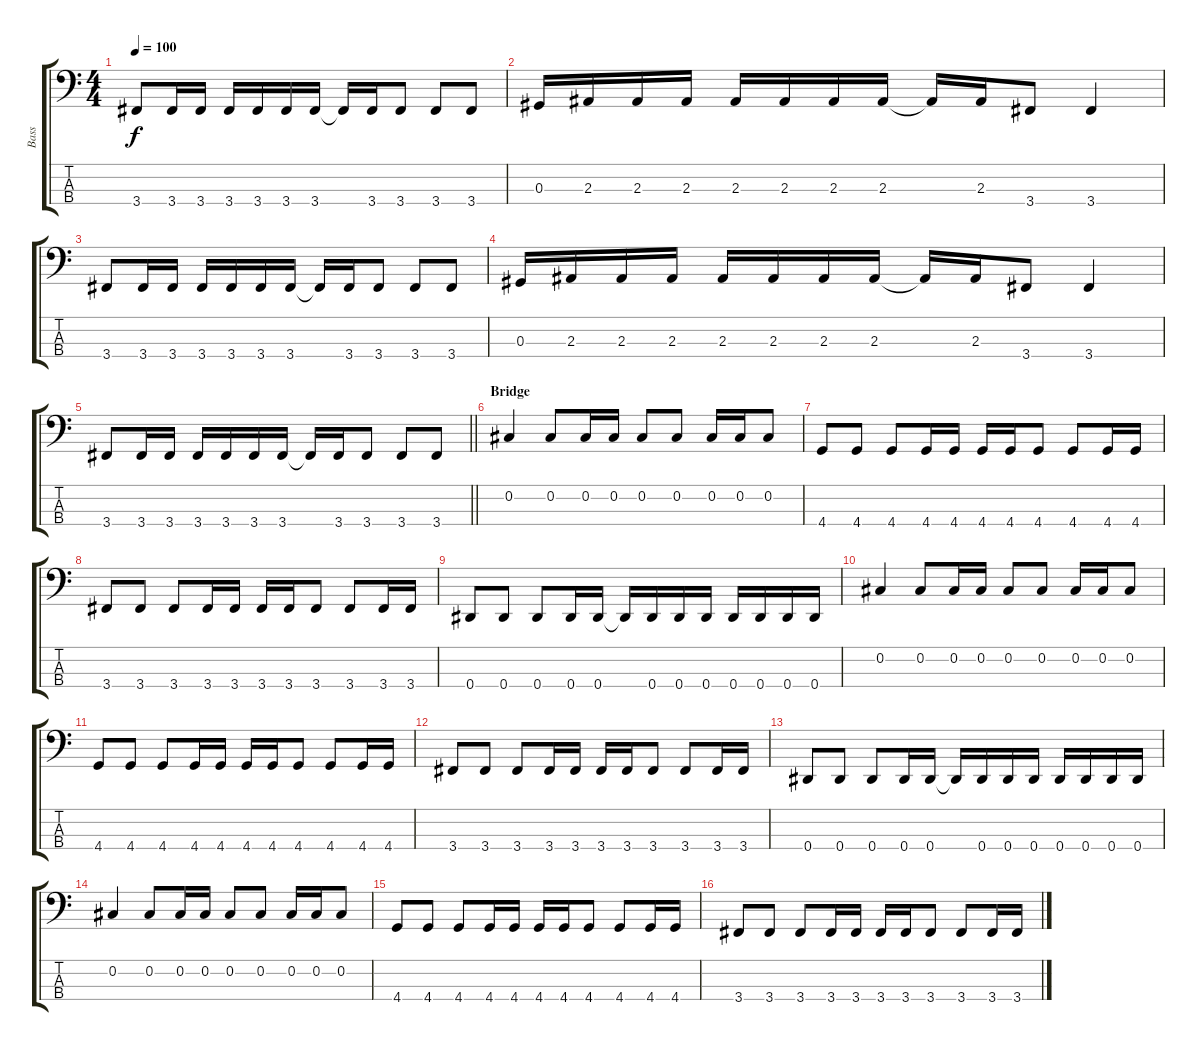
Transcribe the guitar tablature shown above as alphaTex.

\track ("Bass" "Bass") {instrument electricbasspick}
\staff {score tabs}
\tuning (Gb2 Db2 Ab1 Eb1) {hide}
\ts (4 4)
\tempo 100
\clef f4
\ks c
3.4.8{dy f} 3.4.16 3.4.16 3.4.16 3.4.16 3.4.16 3.4.16 3.4{t}.16 3.4.16 3.4.8 3.4.8 3.4.8 |
0.3.16 2.3.16 2.3.16 2.3.16 2.3.16 2.3.16 2.3.16 2.3.16 2.3{t}.16 2.3.16 3.4.8 3.4.4 |
3.4.8 3.4.16 3.4.16 3.4.16 3.4.16 3.4.16 3.4.16 3.4{t}.16 3.4.16 3.4.8 3.4.8 3.4.8 |
0.3.16 2.3.16 2.3.16 2.3.16 2.3.16 2.3.16 2.3.16 2.3.16 2.3{t}.16 2.3.16 3.4.8 3.4.4 |
\barLineRight lightlight
3.4.8 3.4.16 3.4.16 3.4.16 3.4.16 3.4.16 3.4.16 3.4{t}.16 3.4.16 3.4.8 3.4.8 3.4.8 |
\section ("" "Bridge")
0.2.4 0.2.8 0.2.16 0.2.16 0.2.8 0.2.8 0.2.16 0.2.16 0.2.8 |
4.4.8 4.4.8 4.4.8 4.4.16 4.4.16 4.4.16 4.4.16 4.4.8 4.4.8 4.4.16 4.4.16 |
3.4.8 3.4.8 3.4.8 3.4.16 3.4.16 3.4.16 3.4.16 3.4.8 3.4.8 3.4.16 3.4.16 |
0.4.8 0.4.8 0.4.8 0.4.16 0.4.16 0.4{t}.16 0.4.16 0.4.16 0.4.16 0.4.16 0.4.16 0.4.16 0.4.16 |
0.2.4 0.2.8 0.2.16 0.2.16 0.2.8 0.2.8 0.2.16 0.2.16 0.2.8 |
4.4.8 4.4.8 4.4.8 4.4.16 4.4.16 4.4.16 4.4.16 4.4.8 4.4.8 4.4.16 4.4.16 |
3.4.8 3.4.8 3.4.8 3.4.16 3.4.16 3.4.16 3.4.16 3.4.8 3.4.8 3.4.16 3.4.16 |
0.4.8 0.4.8 0.4.8 0.4.16 0.4.16 0.4{t}.16 0.4.16 0.4.16 0.4.16 0.4.16 0.4.16 0.4.16 0.4.16 |
0.2.4 0.2.8 0.2.16 0.2.16 0.2.8 0.2.8 0.2.16 0.2.16 0.2.8 |
4.4.8 4.4.8 4.4.8 4.4.16 4.4.16 4.4.16 4.4.16 4.4.8 4.4.8 4.4.16 4.4.16 |
3.4.8 3.4.8 3.4.8 3.4.16 3.4.16 3.4.16 3.4.16 3.4.8 3.4.8 3.4.16 3.4.16
